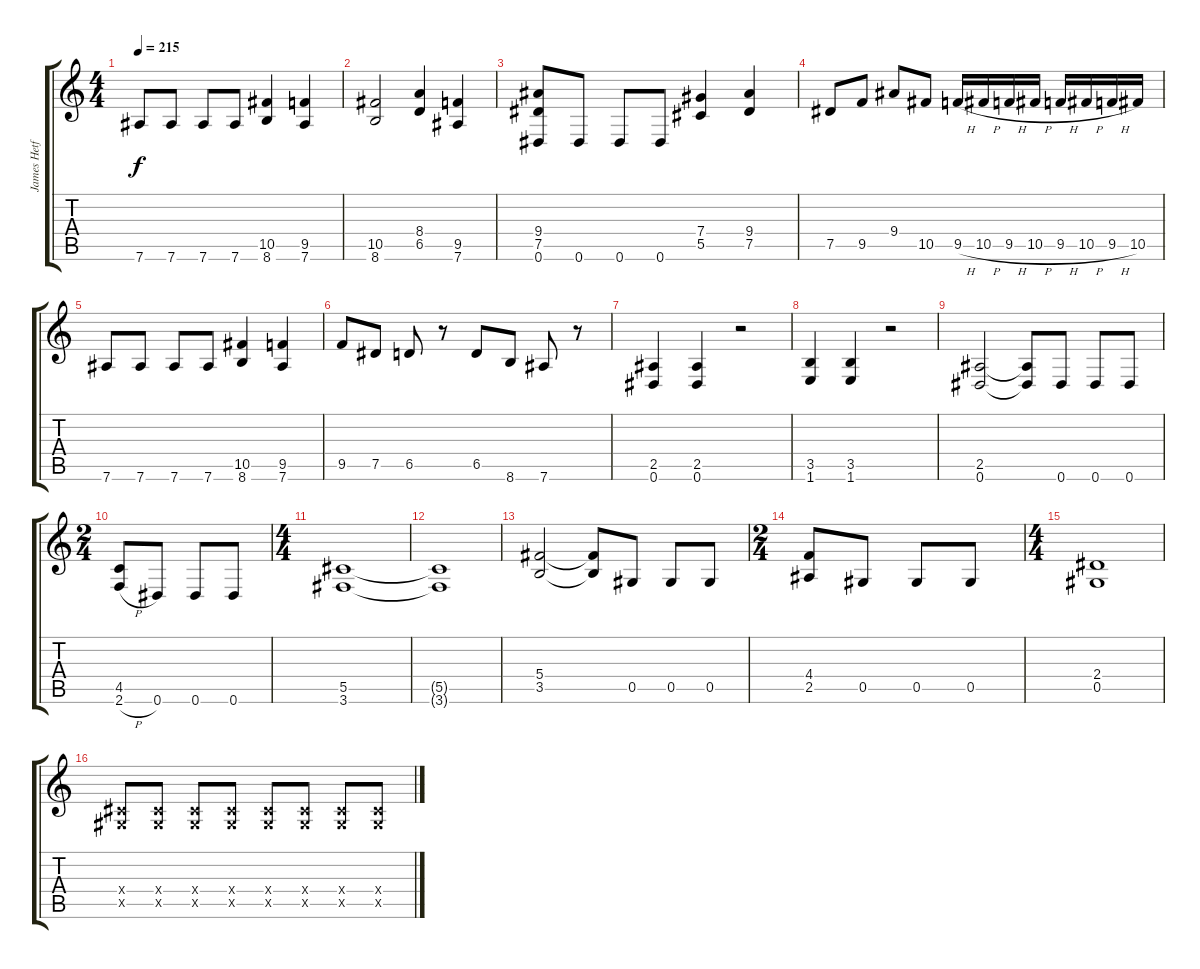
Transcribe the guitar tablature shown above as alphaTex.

\track ("James Hetfield" "James Hetf") {instrument distortionguitar}
\staff {score tabs}
\tuning (Eb4 Bb3 Gb3 Db3 Ab2 Eb2) {hide}
\ts (4 4)
\tempo 215
\clef g2
\ks c
7.6.8{dy f} 7.6.8 7.6.8 7.6.8 (10.5 8.6).4 (9.5 7.6).4 |
(10.5 8.6).2 (8.4 6.5).4 (9.5 7.6).4 |
(9.4 7.5 0.6).8 0.6.8 0.6.8 0.6.8 (7.4 5.5).4 (9.4 7.5).4 |
7.5.8 9.5.8 9.4.8 10.5.8 9.5{h}.16 10.5{h}.16 9.5{h}.16 10.5{h}.16 9.5{h}.16 10.5{h}.16 9.5{h}.16 10.5.16 |
7.6.8 7.6.8 7.6.8 7.6.8 (10.5 8.6).4 (9.5 7.6).4 |
9.5.8 7.5.8 6.5.8 r.8 6.5.8 8.6.8 7.6.8 r.8 |
(2.5 0.6).4 (2.5 0.6).4 r.2 |
(3.5 1.6).4 (3.5 1.6).4 r.2 |
(2.5 0.6).2 (2.5{t} 0.6{t}).8 0.6.8 0.6.8 0.6.8 |
\ts (2 4)
(4.5 2.6{h}).8 0.6.8 0.6.8 0.6.8 |
\ts (4 4)
(5.5 3.6).1 |
(5.5{t} 3.6{t}).1 |
(5.4 3.5).2 (5.4{t} 3.5{t}).8 0.5.8 0.5.8 0.5.8 |
\ts (2 4)
(4.4 2.5).8 0.5.8 0.5.8 0.5.8 |
\ts (4 4)
(2.4 0.5).1 |
(0.4{x} 0.5{x}).8 (0.4{x} 0.5{x}).8 (0.4{x} 0.5{x}).8 (0.4{x} 0.5{x}).8 (0.4{x} 0.5{x}).8 (0.4{x} 0.5{x}).8 (0.4{x} 0.5{x}).8 (0.4{x} 0.5{x}).8
